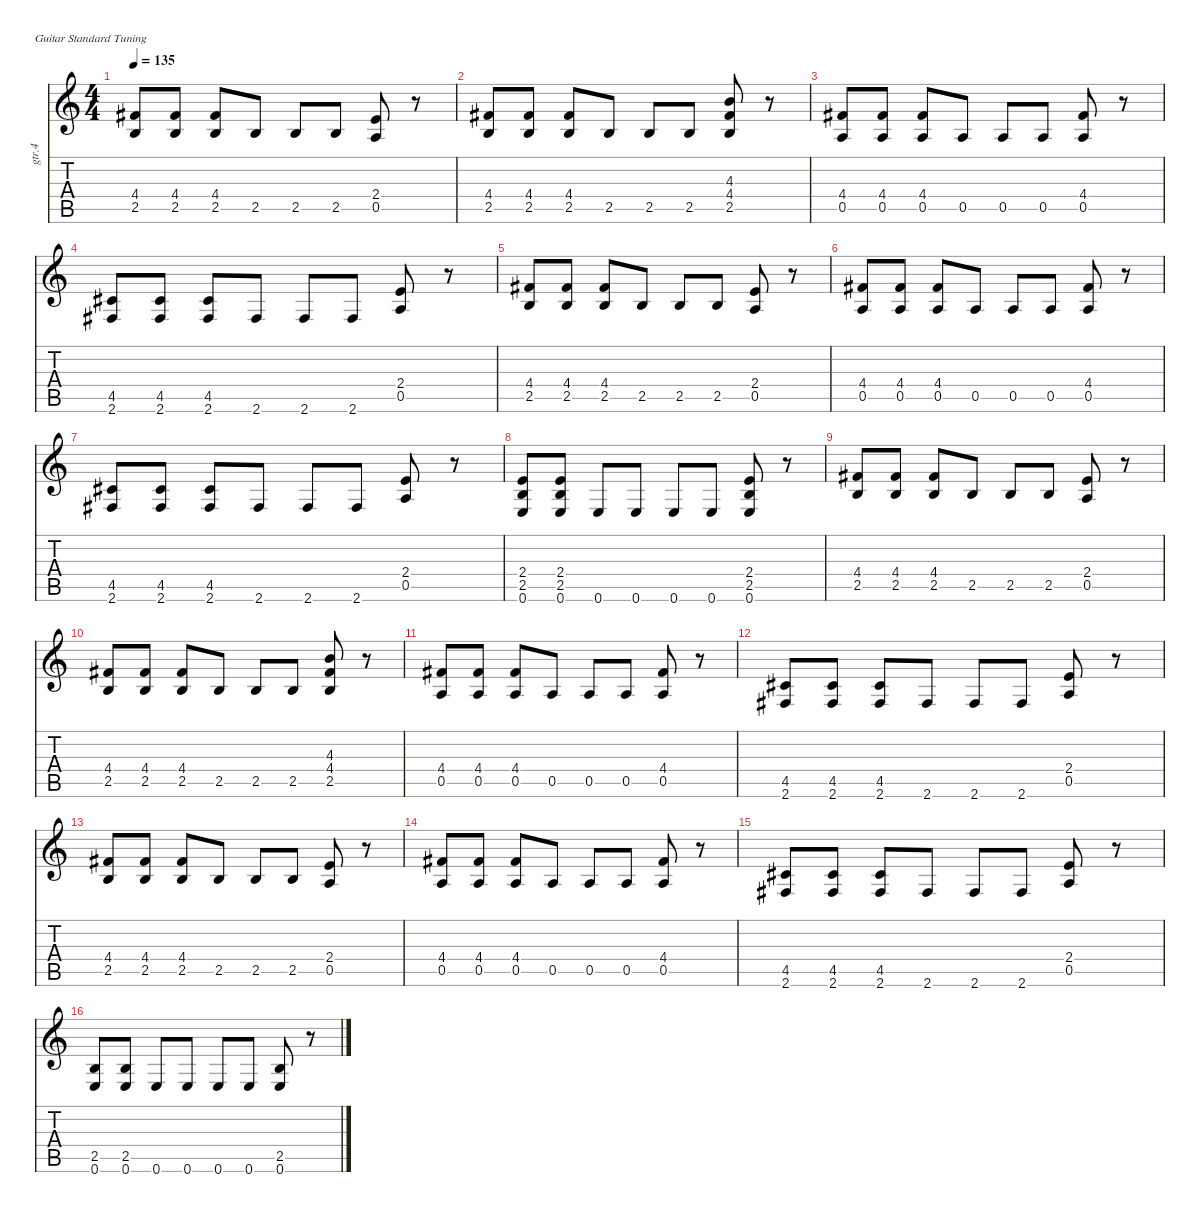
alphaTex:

\defaultSystemsLayout 4
\hideDynamics
\bracketExtendMode nobrackets
\otherSystemsTrackNameOrientation horizontal
\track ("Guitar 4" "gtr.4") {instrument distortionguitar}
\staff {score tabs}
\tuning (E4 B3 G3 D3 A2 E2)
\ts (4 4)
\tempo 135
\clef g2
\ks c
(4.4{acc #} 2.5).8{dy f beam Up} (4.4{acc #} 2.5).8{beam Up} (4.4{acc #} 2.5).8{beam Up} 2.5.8{beam Up} 2.5.8{beam Up} 2.5.8{beam Up} (2.4 0.5).8{beam Up} r.8{beam Up} |
(4.4{acc #} 2.5).8{beam Up} (4.4{acc #} 2.5).8{beam Up} (4.4{acc #} 2.5).8{beam Up} 2.5.8{beam Up} 2.5.8{beam Up} 2.5.8{beam Up} (4.3 4.4{acc #} 2.5).8{beam Up} r.8{beam Up} |
(4.4{acc #} 0.5).8{beam Up} (4.4{acc #} 0.5).8{beam Up} (4.4{acc #} 0.5).8{beam Up} 0.5.8{beam Up} 0.5.8{beam Up} 0.5.8{beam Up} (4.4{acc #} 0.5).8{beam Up} r.8{beam Up} |
(4.5{acc #} 2.6{acc #}).8{beam Up} (4.5{acc #} 2.6{acc #}).8{beam Up} (4.5{acc #} 2.6{acc #}).8{beam Up} 2.6{acc #}.8{beam Up} 2.6{acc #}.8{beam Up} 2.6{acc #}.8{beam Up} (2.4 0.5).8{beam Up} r.8{beam Up} |
(4.4{acc #} 2.5).8{beam Up} (4.4{acc #} 2.5).8{beam Up} (4.4{acc #} 2.5).8{beam Up} 2.5.8{beam Up} 2.5.8{beam Up} 2.5.8{beam Up} (2.4 0.5).8{beam Up} r.8{beam Up} |
(4.4{acc #} 0.5).8{beam Up} (4.4{acc #} 0.5).8{beam Up} (4.4{acc #} 0.5).8{beam Up} 0.5.8{beam Up} 0.5.8{beam Up} 0.5.8{beam Up} (4.4{acc #} 0.5).8{beam Up} r.8{beam Up} |
(4.5{acc #} 2.6{acc #}).8{beam Up} (4.5{acc #} 2.6{acc #}).8{beam Up} (4.5{acc #} 2.6{acc #}).8{beam Up} 2.6{acc #}.8{beam Up} 2.6{acc #}.8{beam Up} 2.6{acc #}.8{beam Up} (2.4 0.5).8{beam Up} r.8{beam Up} |
(2.4 2.5 0.6).8{beam Up} (2.4 2.5 0.6).8{beam Up} 0.6.8{beam Up} 0.6.8{beam Up} 0.6.8{beam Up} 0.6.8{beam Up} (2.4 2.5 0.6).8{beam Up} r.8{beam Up} |
(4.4{acc #} 2.5).8{beam Up} (4.4{acc #} 2.5).8{beam Up} (4.4{acc #} 2.5).8{beam Up} 2.5.8{beam Up} 2.5.8{beam Up} 2.5.8{beam Up} (2.4 0.5).8{beam Up} r.8{beam Up} |
(4.4{acc #} 2.5).8{beam Up} (4.4{acc #} 2.5).8{beam Up} (4.4{acc #} 2.5).8{beam Up} 2.5.8{beam Up} 2.5.8{beam Up} 2.5.8{beam Up} (4.3 4.4{acc #} 2.5).8{beam Up} r.8{beam Up} |
(4.4{acc #} 0.5).8{beam Up} (4.4{acc #} 0.5).8{beam Up} (4.4{acc #} 0.5).8{beam Up} 0.5.8{beam Up} 0.5.8{beam Up} 0.5.8{beam Up} (4.4{acc #} 0.5).8{beam Up} r.8{beam Up} |
(4.5{acc #} 2.6{acc #}).8{beam Up} (4.5{acc #} 2.6{acc #}).8{beam Up} (4.5{acc #} 2.6{acc #}).8{beam Up} 2.6{acc #}.8{beam Up} 2.6{acc #}.8{beam Up} 2.6{acc #}.8{beam Up} (2.4 0.5).8{beam Up} r.8{beam Up} |
(4.4{acc #} 2.5).8{beam Up} (4.4{acc #} 2.5).8{beam Up} (4.4{acc #} 2.5).8{beam Up} 2.5.8{beam Up} 2.5.8{beam Up} 2.5.8{beam Up} (2.4 0.5).8{beam Up} r.8{beam Up} |
(4.4{acc #} 0.5).8{beam Up} (4.4{acc #} 0.5).8{beam Up} (4.4{acc #} 0.5).8{beam Up} 0.5.8{beam Up} 0.5.8{beam Up} 0.5.8{beam Up} (4.4{acc #} 0.5).8{beam Up} r.8{beam Up} |
(4.5{acc #} 2.6{acc #}).8{beam Up} (4.5{acc #} 2.6{acc #}).8{beam Up} (4.5{acc #} 2.6{acc #}).8{beam Up} 2.6{acc #}.8{beam Up} 2.6{acc #}.8{beam Up} 2.6{acc #}.8{beam Up} (2.4 0.5).8{beam Up} r.8{beam Up} |
(2.5 0.6).8{beam Up} (2.5 0.6).8{beam Up} 0.6.8{beam Up} 0.6.8{beam Up} 0.6.8{beam Up} 0.6.8{beam Up} (2.5 0.6).8{beam Up} r.8{beam Up}
